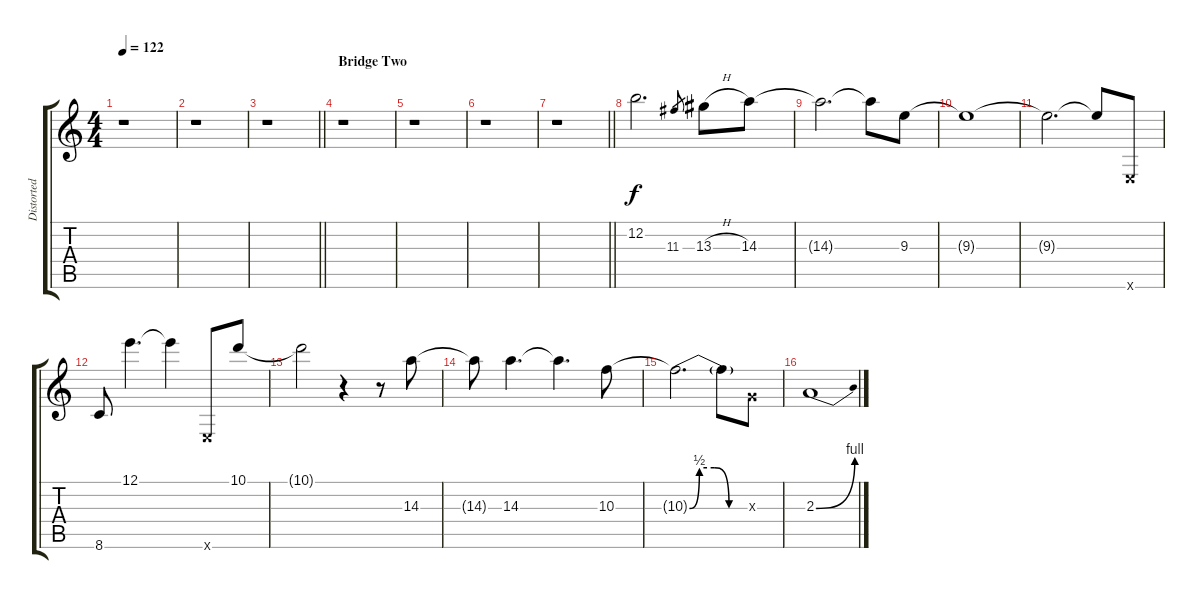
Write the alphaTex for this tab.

\track ("Distorted Guitar" "Distorted ") {instrument distortionguitar}
\staff {score tabs}
\tuning (E4 B3 G3 D3 A2 E2) {hide}
\ts (4 4)
\tempo 122
\clef g2
\ks c
r.1{dy f} |
r.1 |
\barLineRight lightlight
r.1 |
\section ("" "Bridge Two")
r.1 |
r.1 |
r.1 |
\barLineRight lightlight
r.1 |
12.2.2{d} 11.3.8{gr} 13.3{h}.8 14.3.8 |
14.3{t}.2{d} 14.3{t}.8 9.3.8 |
9.3{t}.1 |
9.3{t}.2{d} 9.3{t}.8 0.6{x}.8 |
8.6.8 12.1.4{d} 12.1{t}.4 0.6{x}.8 10.1.8 |
10.1{t}.2 r.4 r.8 14.3.8 |
14.3{t}.8 14.3.4{d} 14.3{t}.4{d} 10.3.8 |
10.3{be (custom 0 0 10 2 25 2 40 0 60 0) t}.2{d} 10.3{t}.8 0.3{x}.8 |
2.3{be (bend 0 0 60 4)}.1
